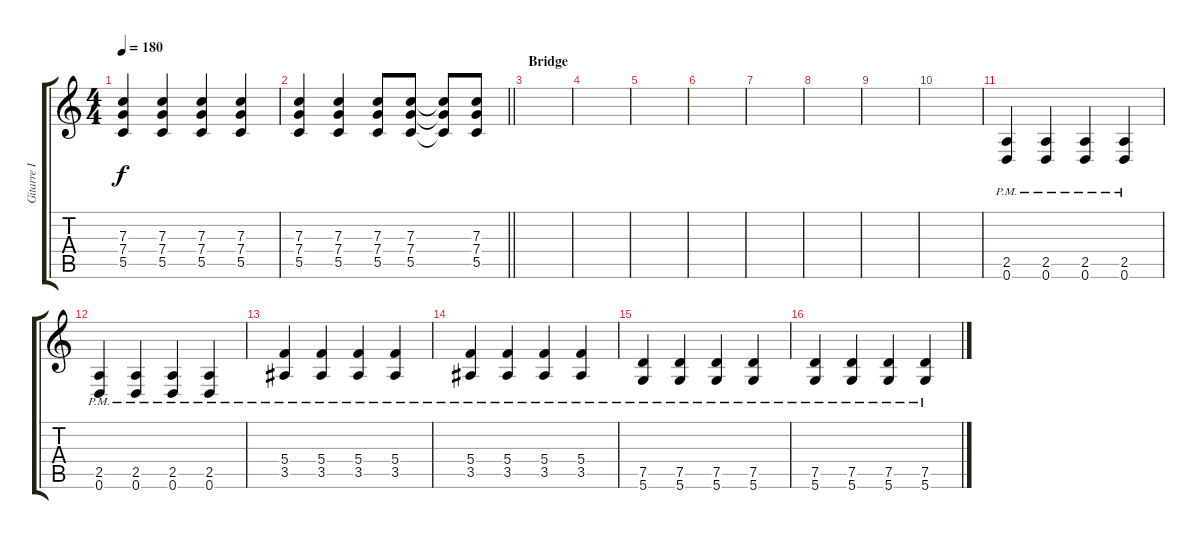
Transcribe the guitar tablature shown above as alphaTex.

\track ("Gitarre I (Rhythm)" "Gitarre I ") {instrument distortionguitar}
\staff {score tabs}
\tuning (D4 A3 F3 C3 G2 D2) {hide}
\ts (4 4)
\tempo 180
\clef g2
\ks c
(7.3 7.4 5.5).4{dy f} (7.3 7.4 5.5).4 (7.3 7.4 5.5).4 (7.3 7.4 5.5).4 |
\barLineRight lightlight
(7.3 7.4 5.5).4 (7.3 7.4 5.5).4 (7.3 7.4 5.5).8 (7.3 7.4 5.5).8 (7.3{t} 7.4{t} 5.5{t}).8 (7.3 7.4 5.5).8 |
\section ("" "Bridge")
|
|
|
|
|
|
|
|
(2.5{pm} 0.6{pm}).4{volume 10} (2.5{pm} 0.6{pm}).4 (2.5{pm} 0.6{pm}).4 (2.5{pm} 0.6{pm}).4 |
(2.5{pm} 0.6{pm}).4 (2.5{pm} 0.6{pm}).4 (2.5{pm} 0.6{pm}).4 (2.5{pm} 0.6{pm}).4 |
(5.4{pm} 3.5{pm}).4 (5.4{pm} 3.5{pm}).4 (5.4{pm} 3.5{pm}).4 (5.4{pm} 3.5{pm}).4 |
(5.4{pm} 3.5{pm}).4 (5.4{pm} 3.5{pm}).4 (5.4{pm} 3.5{pm}).4 (5.4{pm} 3.5{pm}).4 |
(7.5{pm} 5.6{pm}).4 (7.5{pm} 5.6{pm}).4 (7.5{pm} 5.6{pm}).4 (7.5{pm} 5.6{pm}).4 |
(7.5{pm} 5.6{pm}).4 (7.5{pm} 5.6{pm}).4 (7.5{pm} 5.6{pm}).4 (7.5{pm} 5.6{pm}).4
